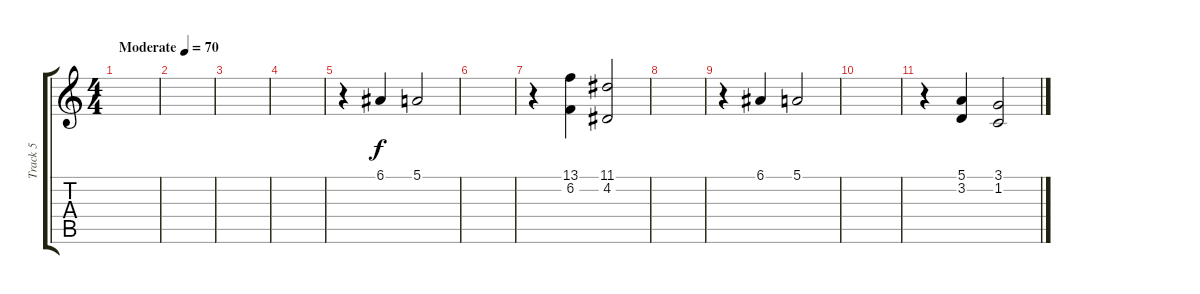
\track ("Track 5" "Track 5") {instrument tubularbells}
\staff {score tabs}
\tuning (E4 B3 G3 D3 A2 E2) {hide}
\ts (4 4)
\tempo (70 "Moderate")
\clef g2
\ks c
|
|
|
|
r.4 6.1.4 5.1.2 |
|
r.4 (13.1 6.2).4 (11.1 4.2).2 |
|
r.4 6.1.4 5.1.2 |
|
r.4 (5.1 3.2).4 (3.1 1.2).2
